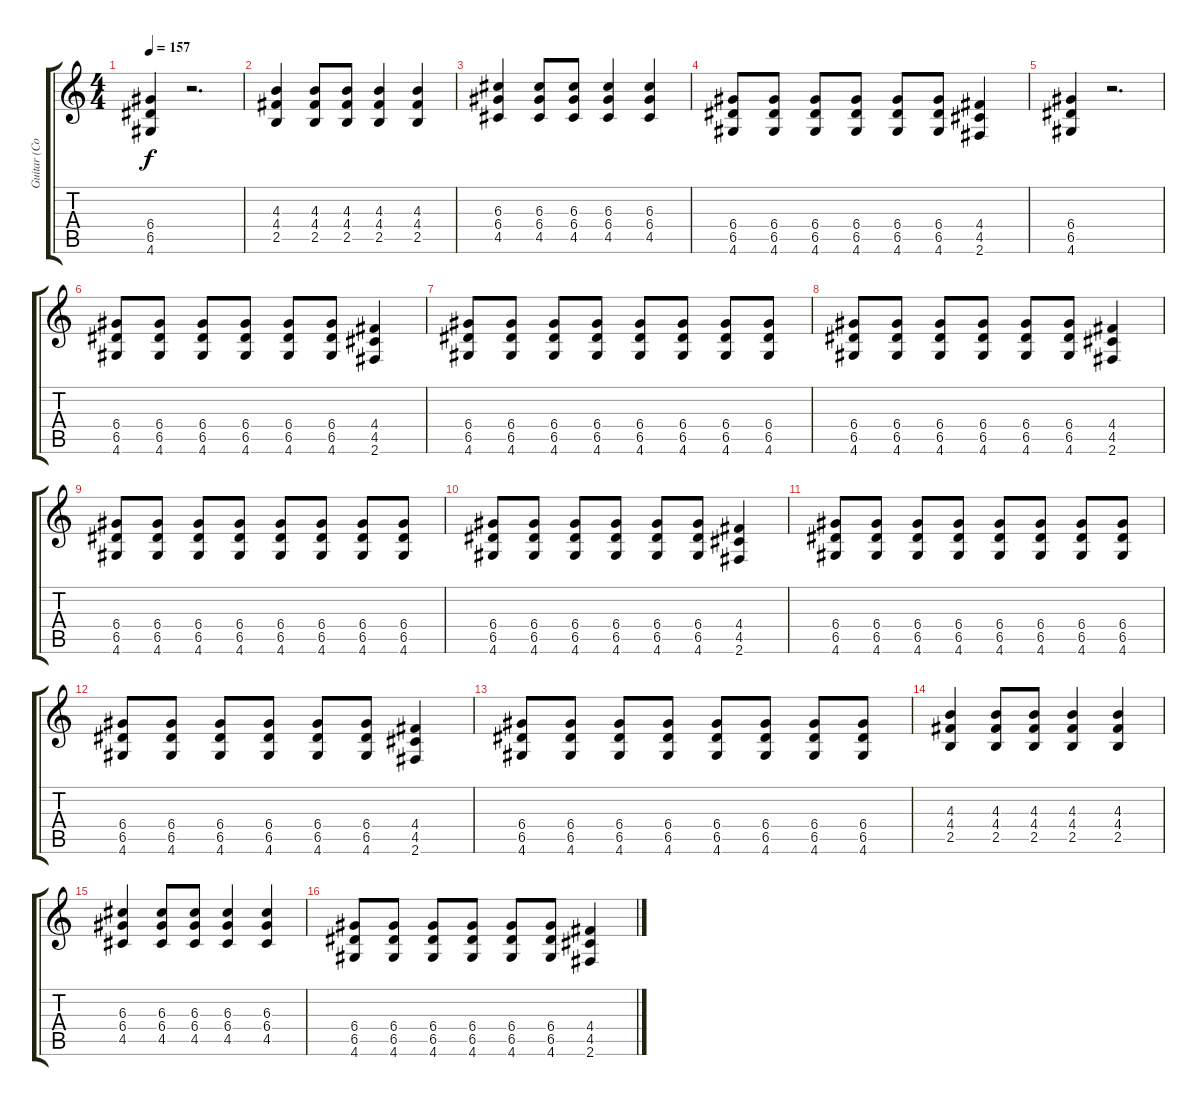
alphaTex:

\track ("Guitar (Corin)" "Guitar (Co") {instrument electricguitarclean}
\staff {score tabs}
\tuning (E4 B3 G3 D3 A2 E2) {hide}
\ts (4 4)
\tempo 157
\clef g2
\ks c
(6.4 6.5 4.6).4{dy f} r.2{d} |
(4.3 4.4 2.5).4 (4.3 4.4 2.5).8 (4.3 4.4 2.5).8 (4.3 4.4 2.5).4 (4.3 4.4 2.5).4 |
(6.3 6.4 4.5).4 (6.3 6.4 4.5).8 (6.3 6.4 4.5).8 (6.3 6.4 4.5).4 (6.3 6.4 4.5).4 |
(6.4 6.5 4.6).8 (6.4 6.5 4.6).8 (6.4 6.5 4.6).8 (6.4 6.5 4.6).8 (6.4 6.5 4.6).8 (6.4 6.5 4.6).8 (4.4 4.5 2.6).4 |
(6.4 6.5 4.6).4 r.2{d} |
(6.4 6.5 4.6).8 (6.4 6.5 4.6).8 (6.4 6.5 4.6).8 (6.4 6.5 4.6).8 (6.4 6.5 4.6).8 (6.4 6.5 4.6).8 (4.4 4.5 2.6).4 |
(6.4 6.5 4.6).8 (6.4 6.5 4.6).8 (6.4 6.5 4.6).8 (6.4 6.5 4.6).8 (6.4 6.5 4.6).8 (6.4 6.5 4.6).8 (6.4 6.5 4.6).8 (6.4 6.5 4.6).8 |
(6.4 6.5 4.6).8 (6.4 6.5 4.6).8 (6.4 6.5 4.6).8 (6.4 6.5 4.6).8 (6.4 6.5 4.6).8 (6.4 6.5 4.6).8 (4.4 4.5 2.6).4 |
(6.4 6.5 4.6).8 (6.4 6.5 4.6).8 (6.4 6.5 4.6).8 (6.4 6.5 4.6).8 (6.4 6.5 4.6).8 (6.4 6.5 4.6).8 (6.4 6.5 4.6).8 (6.4 6.5 4.6).8 |
(6.4 6.5 4.6).8 (6.4 6.5 4.6).8 (6.4 6.5 4.6).8 (6.4 6.5 4.6).8 (6.4 6.5 4.6).8 (6.4 6.5 4.6).8 (4.4 4.5 2.6).4 |
(6.4 6.5 4.6).8 (6.4 6.5 4.6).8 (6.4 6.5 4.6).8 (6.4 6.5 4.6).8 (6.4 6.5 4.6).8 (6.4 6.5 4.6).8 (6.4 6.5 4.6).8 (6.4 6.5 4.6).8 |
(6.4 6.5 4.6).8 (6.4 6.5 4.6).8 (6.4 6.5 4.6).8 (6.4 6.5 4.6).8 (6.4 6.5 4.6).8 (6.4 6.5 4.6).8 (4.4 4.5 2.6).4 |
(6.4 6.5 4.6).8 (6.4 6.5 4.6).8 (6.4 6.5 4.6).8 (6.4 6.5 4.6).8 (6.4 6.5 4.6).8 (6.4 6.5 4.6).8 (6.4 6.5 4.6).8 (6.4 6.5 4.6).8 |
(4.3 4.4 2.5).4 (4.3 4.4 2.5).8 (4.3 4.4 2.5).8 (4.3 4.4 2.5).4 (4.3 4.4 2.5).4 |
(6.3 6.4 4.5).4 (6.3 6.4 4.5).8 (6.3 6.4 4.5).8 (6.3 6.4 4.5).4 (6.3 6.4 4.5).4 |
(6.4 6.5 4.6).8 (6.4 6.5 4.6).8 (6.4 6.5 4.6).8 (6.4 6.5 4.6).8 (6.4 6.5 4.6).8 (6.4 6.5 4.6).8 (4.4 4.5 2.6).4
